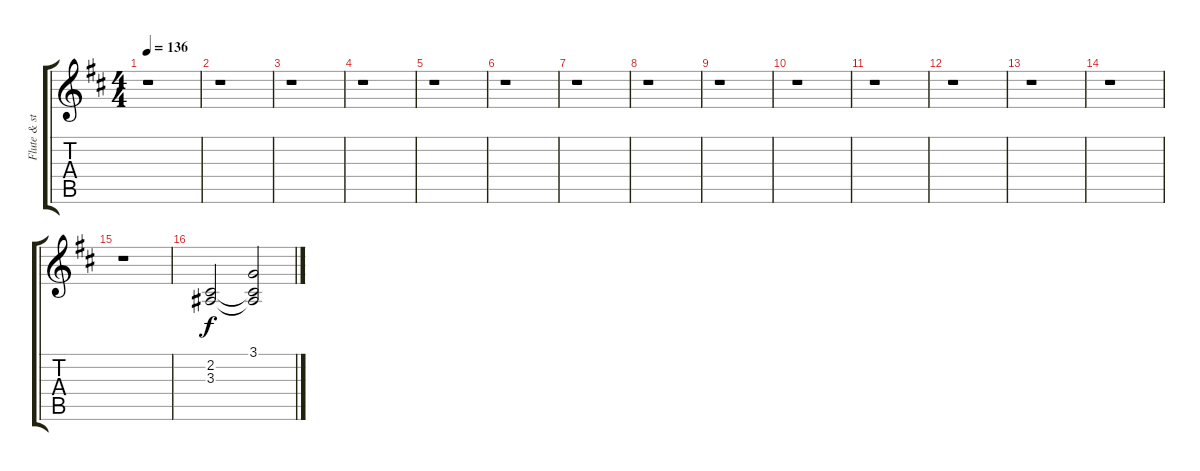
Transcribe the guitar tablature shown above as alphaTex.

\track ("Flute & strings" "Flute & st") {instrument flute}
\staff {score tabs}
\tuning (E4 B3 G3 D3 A2 E2) {hide}
\ts (4 4)
\tempo 136
\clef g2
\ks d
r.1{dy f} |
r.1 |
r.1 |
r.1 |
r.1 |
r.1 |
r.1 |
r.1 |
r.1 |
r.1 |
r.1 |
r.1 |
r.1 |
r.1 |
r.1 |
(2.2 3.3).2{instrument birdtweet} (3.1 2.2{t} 3.3{t}).2
